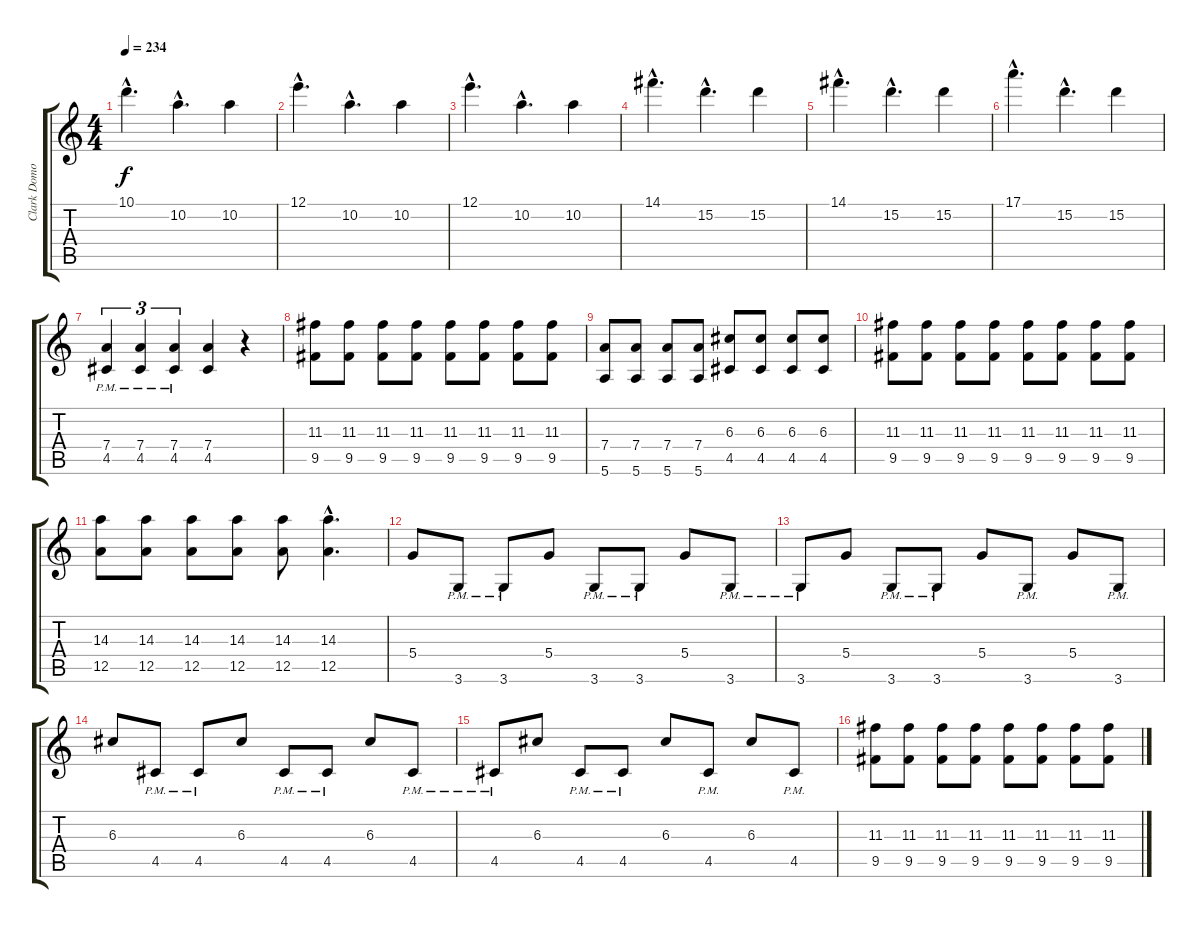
\track ("Clark Domoe" "Clark Domo") {instrument distortionguitar}
\staff {score tabs}
\tuning (E4 B3 G3 D3 A2 E2) {hide}
\ts (4 4)
\tempo 234
\clef g2
\ks c
10.1{hac}.4{d dy f} 10.2{hac}.4{d} 10.2.4 |
12.1{hac}.4{d} 10.2{hac}.4{d} 10.2.4 |
12.1{hac}.4{d} 10.2{hac}.4{d} 10.2.4 |
14.1{hac}.4{d} 15.2{hac}.4{d} 15.2.4 |
14.1{hac}.4{d} 15.2{hac}.4{d} 15.2.4 |
17.1{hac}.4{d} 15.2{hac}.4{d} 15.2.4 |
(7.4{pm} 4.5{pm}).4{tu (3 2)} (7.4{pm} 4.5{pm}).4{tu (3 2)} (7.4{pm} 4.5{pm}).4{tu (3 2)} (7.4 4.5).4 r.4 |
(11.3 9.5).8 (11.3 9.5).8 (11.3 9.5).8 (11.3 9.5).8 (11.3 9.5).8 (11.3 9.5).8 (11.3 9.5).8 (11.3 9.5).8 |
(7.4 5.6).8 (7.4 5.6).8 (7.4 5.6).8 (7.4 5.6).8 (6.3 4.5).8 (6.3 4.5).8 (6.3 4.5).8 (6.3 4.5).8 |
(11.3 9.5).8 (11.3 9.5).8 (11.3 9.5).8 (11.3 9.5).8 (11.3 9.5).8 (11.3 9.5).8 (11.3 9.5).8 (11.3 9.5).8 |
(14.3 12.5).8 (14.3 12.5).8 (14.3 12.5).8 (14.3 12.5).8 (14.3 12.5).8 (14.3{hac} 12.5{hac}).4{d} |
5.4.8 3.6{pm}.8 3.6{pm}.8 5.4.8 3.6{pm}.8 3.6{pm}.8 5.4.8 3.6{pm}.8 |
3.6{pm}.8 5.4.8 3.6{pm}.8 3.6{pm}.8 5.4.8 3.6{pm}.8 5.4.8 3.6{pm}.8 |
6.3.8 4.5{pm}.8 4.5{pm}.8 6.3.8 4.5{pm}.8 4.5{pm}.8 6.3.8 4.5{pm}.8 |
4.5{pm}.8 6.3.8 4.5{pm}.8 4.5{pm}.8 6.3.8 4.5{pm}.8 6.3.8 4.5{pm}.8 |
(11.3 9.5).8 (11.3 9.5).8 (11.3 9.5).8 (11.3 9.5).8 (11.3 9.5).8 (11.3 9.5).8 (11.3 9.5).8 (11.3 9.5).8
